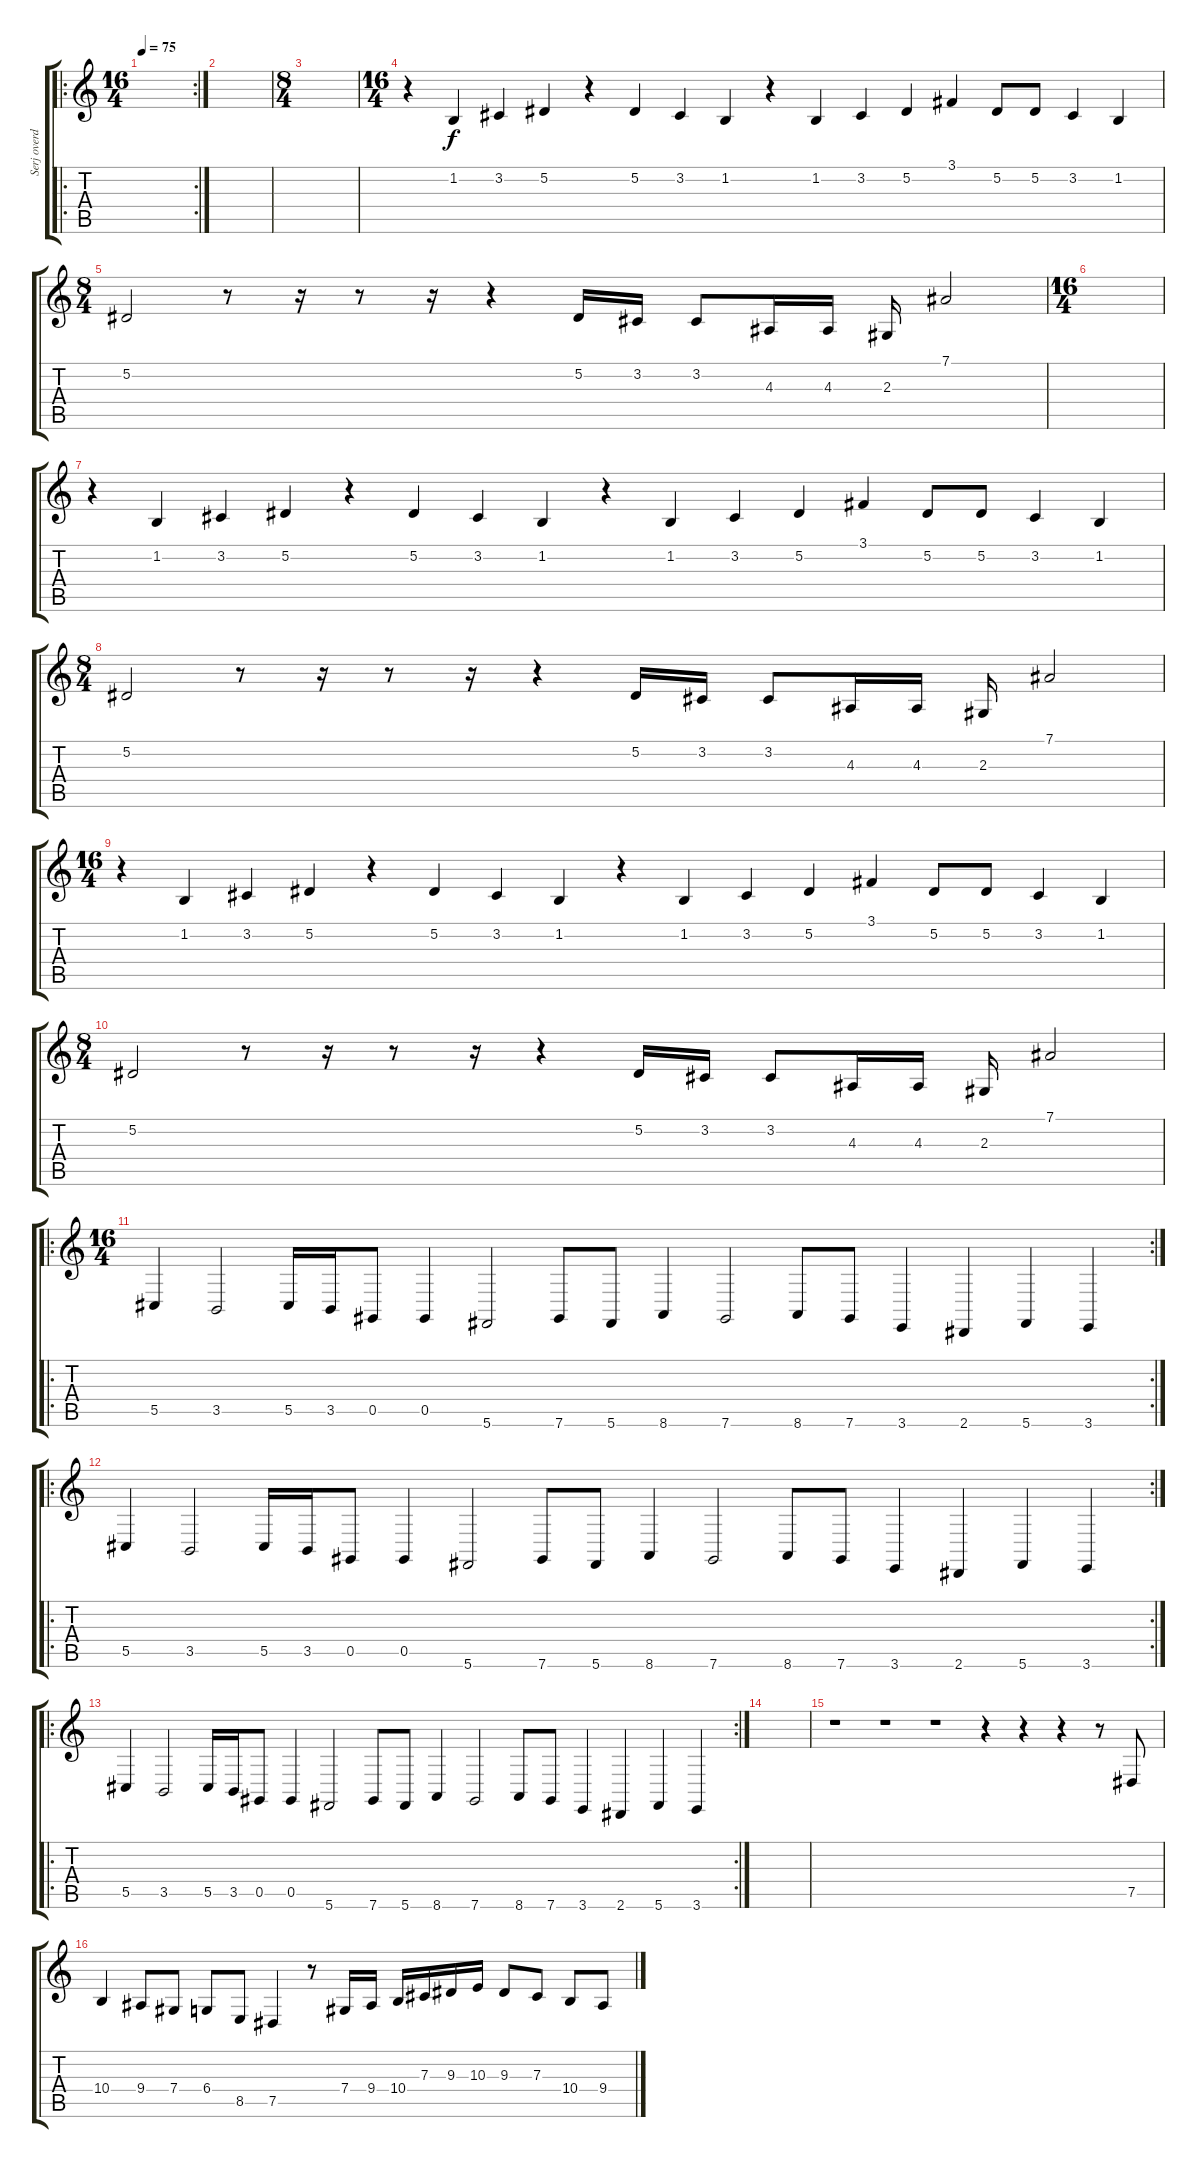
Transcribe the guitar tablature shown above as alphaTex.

\track ("Serj overdub" "Serj overd") {instrument piccolo}
\staff {score tabs}
\tuning (Eb4 Bb3 Gb3 Db3 Ab2 Db2) {hide}
\ro
\rc 2
\ts (16 4)
\tempo 75
\clef g2
\ks c
|
|
\ts (8 4)
|
\ts (16 4)
r.4 1.2.4 3.2.4 5.2.4 r.4 5.2.4 3.2.4 1.2.4 r.4 1.2.4 3.2.4 5.2.4 3.1.4 5.2.8 5.2.8 3.2.4 1.2.4 |
\ts (8 4)
5.2.2 r.8 r.16 r.8 r.16 r.4 5.2.16 3.2.16 3.2.8 4.3.16 4.3.16 2.3.16 7.1.2 |
\ts (16 4)
|
r.4 1.2.4 3.2.4 5.2.4 r.4 5.2.4 3.2.4 1.2.4 r.4 1.2.4 3.2.4 5.2.4 3.1.4 5.2.8 5.2.8 3.2.4 1.2.4 |
\ts (8 4)
5.2.2 r.8 r.16 r.8 r.16 r.4 5.2.16 3.2.16 3.2.8 4.3.16 4.3.16 2.3.16 7.1.2 |
\ts (16 4)
r.4 1.2.4 3.2.4 5.2.4 r.4 5.2.4 3.2.4 1.2.4 r.4 1.2.4 3.2.4 5.2.4 3.1.4 5.2.8 5.2.8 3.2.4 1.2.4 |
\ts (8 4)
5.2.2 r.8 r.16 r.8 r.16 r.4 5.2.16 3.2.16 3.2.8 4.3.16 4.3.16 2.3.16 7.1.2 |
\ro
\rc 2
\ts (16 4)
5.5.4 3.5.2 5.5.16 3.5.16 0.5.8 0.5.4 5.6.2 7.6.8 5.6.8 8.6.4 7.6.2 8.6.8 7.6.8 3.6.4 2.6.4 5.6.4 3.6.4 |
\ro
\rc 2
5.5.4 3.5.2 5.5.16 3.5.16 0.5.8 0.5.4 5.6.2 7.6.8 5.6.8 8.6.4 7.6.2 8.6.8 7.6.8 3.6.4 2.6.4 5.6.4 3.6.4 |
\ro
\rc 2
5.5.4 3.5.2 5.5.16 3.5.16 0.5.8 0.5.4 5.6.2 7.6.8 5.6.8 8.6.4 7.6.2 8.6.8 7.6.8 3.6.4 2.6.4 5.6.4 3.6.4 |
|
r.1 r.1 r.1 r.4 r.4 r.4 r.8 7.5.8 |
10.4.4 9.4.8 7.4.8 6.4.8 8.5.8 7.5.4 r.8 7.4.16 9.4.16 10.4.16 7.3.16 9.3.16 10.3.16 9.3.8 7.3.8 10.4.8 9.4.8
